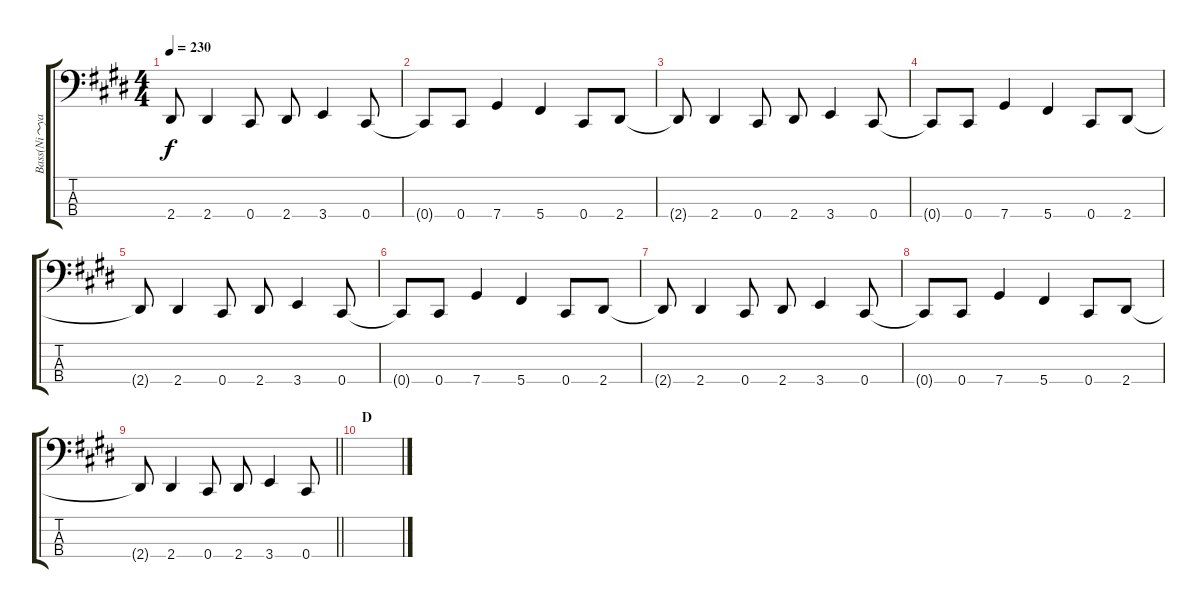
\track ("Bass(Ni～ya)" "Bass(Ni～ya") {instrument electricbassfinger}
\staff {score tabs}
\tuning (Gb2 Db2 Ab1 Db1) {hide}
\ts (4 4)
\tempo 230
\clef f4
\ks e
2.4{t}.8{dy f} 2.4.4 0.4.8 2.4.8 3.4.4 0.4.8 |
0.4{t}.8 0.4.8 7.4.4 5.4.4 0.4.8 2.4.8 |
2.4{t}.8 2.4.4 0.4.8 2.4.8 3.4.4 0.4.8 |
0.4{t}.8 0.4.8 7.4.4 5.4.4 0.4.8 2.4.8 |
2.4{t}.8 2.4.4 0.4.8 2.4.8 3.4.4 0.4.8 |
0.4{t}.8 0.4.8 7.4.4 5.4.4 0.4.8 2.4.8 |
2.4{t}.8 2.4.4 0.4.8 2.4.8 3.4.4 0.4.8 |
0.4{t}.8 0.4.8 7.4.4 5.4.4 0.4.8 2.4.8 |
\barLineRight lightlight
2.4{t}.8 2.4.4 0.4.8 2.4.8 3.4.4 0.4.8 |
\section ("" "D")
